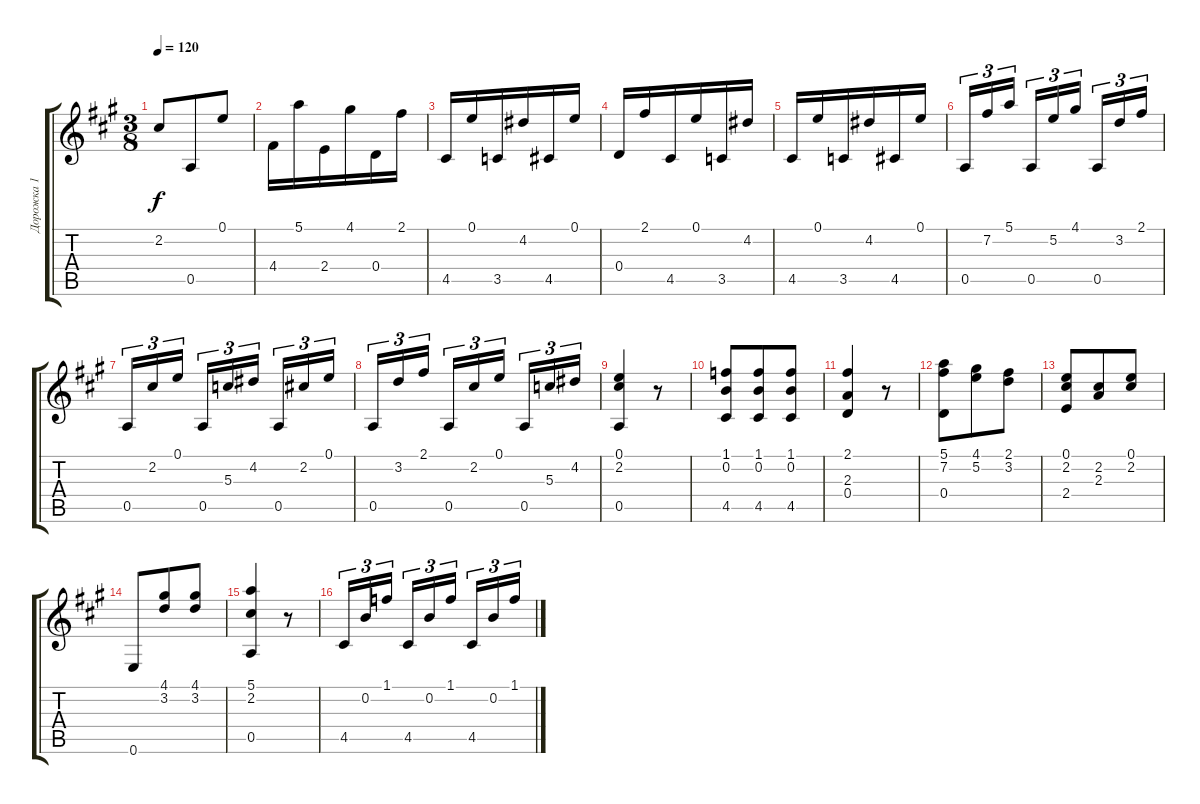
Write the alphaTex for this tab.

\track ("Дорожка 1" "Дорожка 1") {instrument acousticguitarnylon}
\staff {score tabs}
\tuning (E4 B3 G3 D3 A2 E2) {hide}
\ts (3 8)
\tempo 120
\clef g2
\ks a
2.2.8{dy f} 0.5.8 0.1.8 |
4.4.16 5.1.16 2.4.16 4.1.16 0.4.16 2.1.16 |
4.5.16 0.1.16 3.5.16 4.2.16 4.5.16 0.1.16 |
0.4.16 2.1.16 4.5.16 0.1.16 3.5.16 4.2.16 |
4.5.16 0.1.16 3.5.16 4.2.16 4.5.16 0.1.16 |
0.5.16{tu (3 2)} 7.2.16{tu (3 2)} 5.1.16{tu (3 2)} 0.5.16{tu (3 2)} 5.2.16{tu (3 2)} 4.1.16{tu (3 2)} 0.5.16{tu (3 2)} 3.2.16{tu (3 2)} 2.1.16{tu (3 2)} |
0.5.16{tu (3 2)} 2.2.16{tu (3 2)} 0.1.16{tu (3 2)} 0.5.16{tu (3 2)} 5.3.16{tu (3 2)} 4.2.16{tu (3 2)} 0.5.16{tu (3 2)} 2.2.16{tu (3 2)} 0.1.16{tu (3 2)} |
0.5.16{tu (3 2)} 3.2.16{tu (3 2)} 2.1.16{tu (3 2)} 0.5.16{tu (3 2)} 2.2.16{tu (3 2)} 0.1.16{tu (3 2)} 0.5.16{tu (3 2)} 5.3.16{tu (3 2)} 4.2.16{tu (3 2)} |
(0.1 2.2 0.5).4 r.8 |
(1.1 0.2 4.5).8 (1.1 0.2 4.5).8 (1.1 0.2 4.5).8 |
(2.1 2.3 0.4).4 r.8 |
(5.1 7.2 0.4).8 (4.1 5.2).8 (2.1 3.2).8 |
(0.1 2.2 2.4).8 (2.2 2.3).8 (0.1 2.2).8 |
0.6.8 (4.1 3.2).8 (4.1 3.2).8 |
(5.1 2.2 0.5).4 r.8 |
4.5.16{tu (3 2)} 0.2.16{tu (3 2)} 1.1.16{tu (3 2)} 4.5.16{tu (3 2)} 0.2.16{tu (3 2)} 1.1.16{tu (3 2)} 4.5.16{tu (3 2)} 0.2.16{tu (3 2)} 1.1.16{tu (3 2)}
